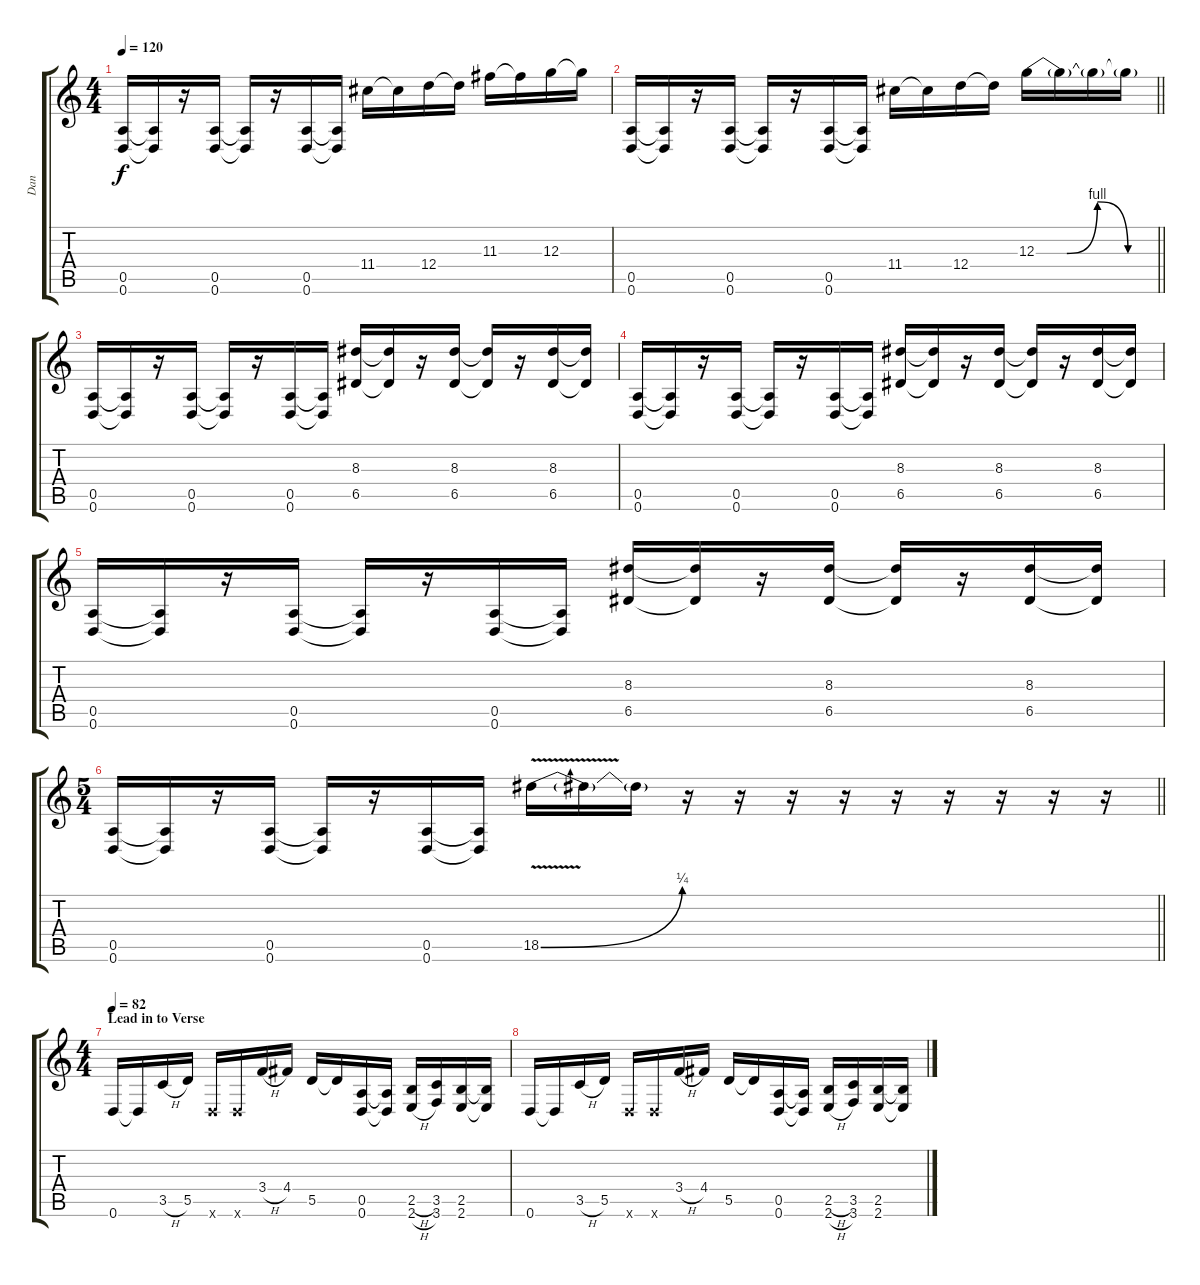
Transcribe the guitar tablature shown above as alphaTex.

\track ("Dan" "Dan") {instrument distortionguitar}
\staff {score tabs}
\tuning (E4 B3 G3 D3 A2 D2) {hide}
\ts (4 4)
\tempo 120
\clef g2
\ks c
(0.5 0.6).16{dy f} (0.5{t} 0.6{t}).16 r.16 (0.5 0.6).16 (0.5{t} 0.6{t}).16 r.16 (0.5 0.6).16 (0.5{t} 0.6{t}).16 11.4.16 11.4{t}.16 12.4.16 12.4{t}.16 11.3.16 11.3{t}.16 12.3.16 12.3{t}.16 |
\barLineRight lightlight
(0.5 0.6).16 (0.5{t} 0.6{t}).16 r.16 (0.5 0.6).16 (0.5{t} 0.6{t}).16 r.16 (0.5 0.6).16 (0.5{t} 0.6{t}).16 11.4.16 11.4{t}.16 12.4.16 12.4{t}.16 12.3{be (custom 0 0 15 0 30 4 45 0 60 0)}.16 12.3{t}.16 12.3{t}.16 12.3{t}.16 |
(0.5 0.6).16 (0.5{t} 0.6{t}).16 r.16 (0.5 0.6).16 (0.5{t} 0.6{t}).16 r.16 (0.5 0.6).16 (0.5{t} 0.6{t}).16 (8.3 6.5).16 (8.3{t} 6.5{t}).16 r.16 (8.3 6.5).16 (8.3{t} 6.5{t}).16 r.16 (8.3 6.5).16 (8.3{t} 6.5{t}).16 |
(0.5 0.6).16 (0.5{t} 0.6{t}).16 r.16 (0.5 0.6).16 (0.5{t} 0.6{t}).16 r.16 (0.5 0.6).16 (0.5{t} 0.6{t}).16 (8.3 6.5).16 (8.3{t} 6.5{t}).16 r.16 (8.3 6.5).16 (8.3{t} 6.5{t}).16 r.16 (8.3 6.5).16 (8.3{t} 6.5{t}).16 |
(0.5 0.6).16 (0.5{t} 0.6{t}).16 r.16 (0.5 0.6).16 (0.5{t} 0.6{t}).16 r.16 (0.5 0.6).16 (0.5{t} 0.6{t}).16 (8.3 6.5).16 (8.3{t} 6.5{t}).16 r.16 (8.3 6.5).16 (8.3{t} 6.5{t}).16 r.16 (8.3 6.5).16 (8.3{t} 6.5{t}).16 |
\ts (5 4)
\barLineRight lightlight
(0.5 0.6).16 (0.5{t} 0.6{t}).16 r.16 (0.5 0.6).16 (0.5{t} 0.6{t}).16 r.16 (0.5 0.6).16 (0.5{t} 0.6{t}).16 18.5{be (bend 0 0 60 1) v}.16 18.5{t}.16 18.5{t}.16 r.16 r.16 r.16 r.16 r.16 r.16 r.16 r.16 r.16 |
\ts (4 4)
\section ("" "Lead in to Verse")
\tempo 82
0.6.16 0.6{t}.16 3.5{h}.16 5.5.16 0.6{x}.16 0.6{x}.16 3.4{h}.16 4.4.16 5.5.16 5.5{t}.16 (0.5 0.6).16 (0.5{t} 0.6{t}).16 (2.5{h} 2.6{h}).16 (3.5 3.6).16 (2.5 2.6).16 (2.5{t} 2.6{t}).16 |
0.6.16 0.6{t}.16 3.5{h}.16 5.5.16 0.6{x}.16 0.6{x}.16 3.4{h}.16 4.4.16 5.5.16 5.5{t}.16 (0.5 0.6).16 (0.5{t} 0.6{t}).16 (2.5{h} 2.6{h}).16 (3.5 3.6).16 (2.5 2.6).16 (2.5{t} 2.6{t}).16
